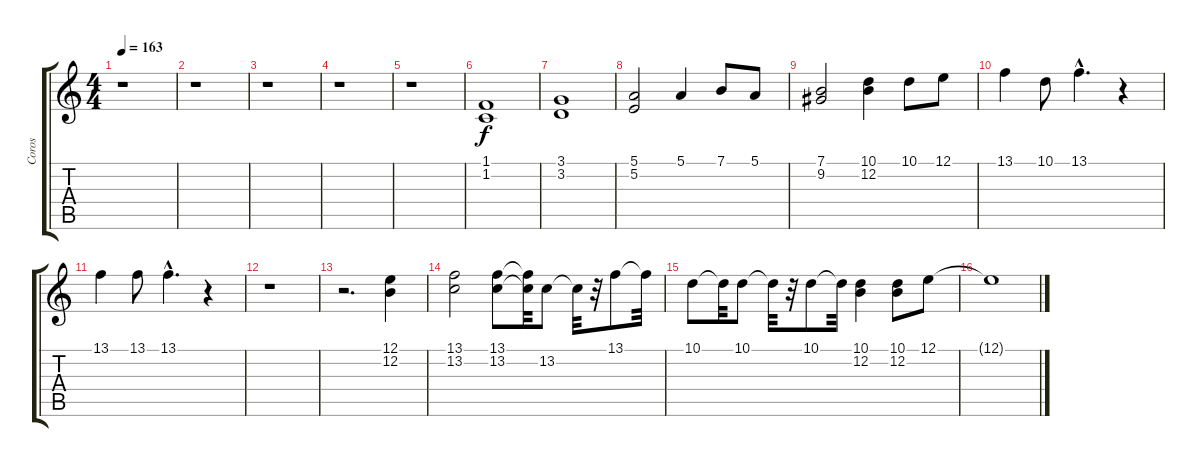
\track ("Coros" "Coros") {instrument panflute}
\staff {score tabs}
\tuning (E4 B3 G3 D3 A2 E2) {hide}
\ts (4 4)
\tempo 163
\clef g2
\ks c
r.1{dy f} |
r.1 |
r.1 |
r.1 |
r.1 |
(1.1 1.2).1 |
(3.1 3.2).1 |
(5.1 5.2).2 5.1.4 7.1.8 5.1.8 |
(7.1 9.2).2 (10.1 12.2).4 10.1.8 12.1.8 |
13.1.4{volume 11} 10.1.8 13.1{hac}.4{d} r.4 |
13.1.4 13.1.8 13.1{hac}.4{d} r.4 |
r.1 |
r.2{d} (12.1 12.2).4 |
(13.1 13.2).2 (13.1 13.2).8 (13.1{t} 13.2{t}).32 13.2.8 13.2{t}.32 r.32 13.1.8 13.1{t}.32 |
10.1.8 10.1{t}.32 10.1.8 10.1{t}.32 r.32 10.1.8 10.1{t}.32 (10.1 12.2).4 (10.1 12.2).8 12.1.8 |
12.1{t}.1
